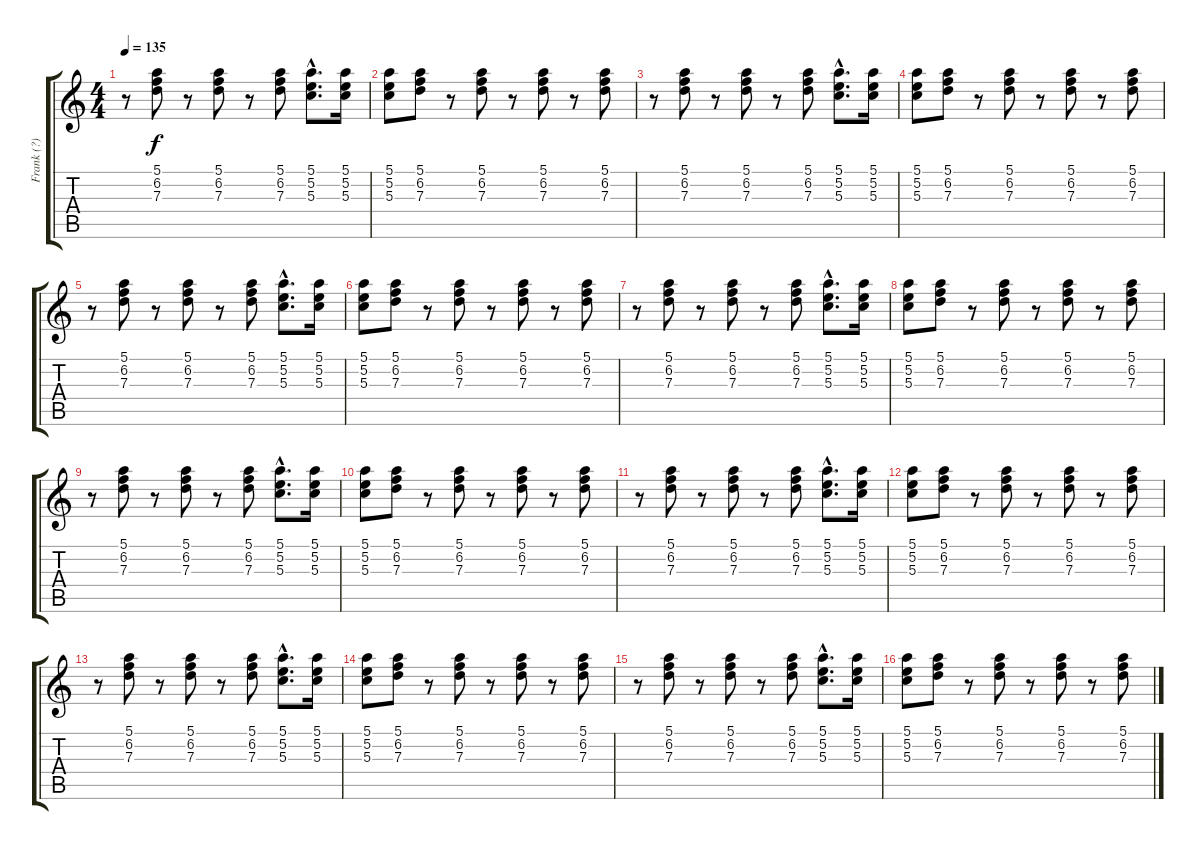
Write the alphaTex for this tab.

\track ("Frank (?)" "Frank (?)") {instrument electricguitarjazz}
\staff {score tabs}
\tuning (E4 B3 G3 D3 A2 E2) {hide}
\ts (4 4)
\tempo 135
\clef g2
\ks c
r.8{dy f} (5.1 6.2 7.3).8 r.8 (5.1 6.2 7.3).8 r.8 (5.1 6.2 7.3).8 (5.1{hac} 5.2{hac} 5.3{hac}).8{d} (5.1 5.2 5.3).16 |
(5.1 5.2 5.3).8 (5.1 6.2 7.3).8 r.8 (5.1 6.2 7.3).8 r.8 (5.1 6.2 7.3).8 r.8 (5.1 6.2 7.3).8 |
r.8 (5.1 6.2 7.3).8 r.8 (5.1 6.2 7.3).8 r.8 (5.1 6.2 7.3).8 (5.1{hac} 5.2{hac} 5.3{hac}).8{d} (5.1 5.2 5.3).16 |
(5.1 5.2 5.3).8 (5.1 6.2 7.3).8 r.8 (5.1 6.2 7.3).8 r.8 (5.1 6.2 7.3).8 r.8 (5.1 6.2 7.3).8 |
r.8 (5.1 6.2 7.3).8 r.8 (5.1 6.2 7.3).8 r.8 (5.1 6.2 7.3).8 (5.1{hac} 5.2{hac} 5.3{hac}).8{d} (5.1 5.2 5.3).16 |
(5.1 5.2 5.3).8 (5.1 6.2 7.3).8 r.8 (5.1 6.2 7.3).8 r.8 (5.1 6.2 7.3).8 r.8 (5.1 6.2 7.3).8 |
r.8 (5.1 6.2 7.3).8 r.8 (5.1 6.2 7.3).8 r.8 (5.1 6.2 7.3).8 (5.1{hac} 5.2{hac} 5.3{hac}).8{d} (5.1 5.2 5.3).16 |
(5.1 5.2 5.3).8 (5.1 6.2 7.3).8 r.8 (5.1 6.2 7.3).8 r.8 (5.1 6.2 7.3).8 r.8 (5.1 6.2 7.3).8 |
r.8 (5.1 6.2 7.3).8 r.8 (5.1 6.2 7.3).8 r.8 (5.1 6.2 7.3).8 (5.1{hac} 5.2{hac} 5.3{hac}).8{d} (5.1 5.2 5.3).16 |
(5.1 5.2 5.3).8 (5.1 6.2 7.3).8 r.8 (5.1 6.2 7.3).8 r.8 (5.1 6.2 7.3).8 r.8 (5.1 6.2 7.3).8 |
r.8 (5.1 6.2 7.3).8 r.8 (5.1 6.2 7.3).8 r.8 (5.1 6.2 7.3).8 (5.1{hac} 5.2{hac} 5.3{hac}).8{d} (5.1 5.2 5.3).16 |
(5.1 5.2 5.3).8 (5.1 6.2 7.3).8 r.8 (5.1 6.2 7.3).8 r.8 (5.1 6.2 7.3).8 r.8 (5.1 6.2 7.3).8 |
r.8 (5.1 6.2 7.3).8 r.8 (5.1 6.2 7.3).8 r.8 (5.1 6.2 7.3).8 (5.1{hac} 5.2{hac} 5.3{hac}).8{d} (5.1 5.2 5.3).16 |
(5.1 5.2 5.3).8 (5.1 6.2 7.3).8 r.8 (5.1 6.2 7.3).8 r.8 (5.1 6.2 7.3).8 r.8 (5.1 6.2 7.3).8 |
r.8 (5.1 6.2 7.3).8 r.8 (5.1 6.2 7.3).8 r.8 (5.1 6.2 7.3).8 (5.1{hac} 5.2{hac} 5.3{hac}).8{d} (5.1 5.2 5.3).16 |
(5.1 5.2 5.3).8 (5.1 6.2 7.3).8 r.8 (5.1 6.2 7.3).8 r.8 (5.1 6.2 7.3).8 r.8 (5.1 6.2 7.3).8
